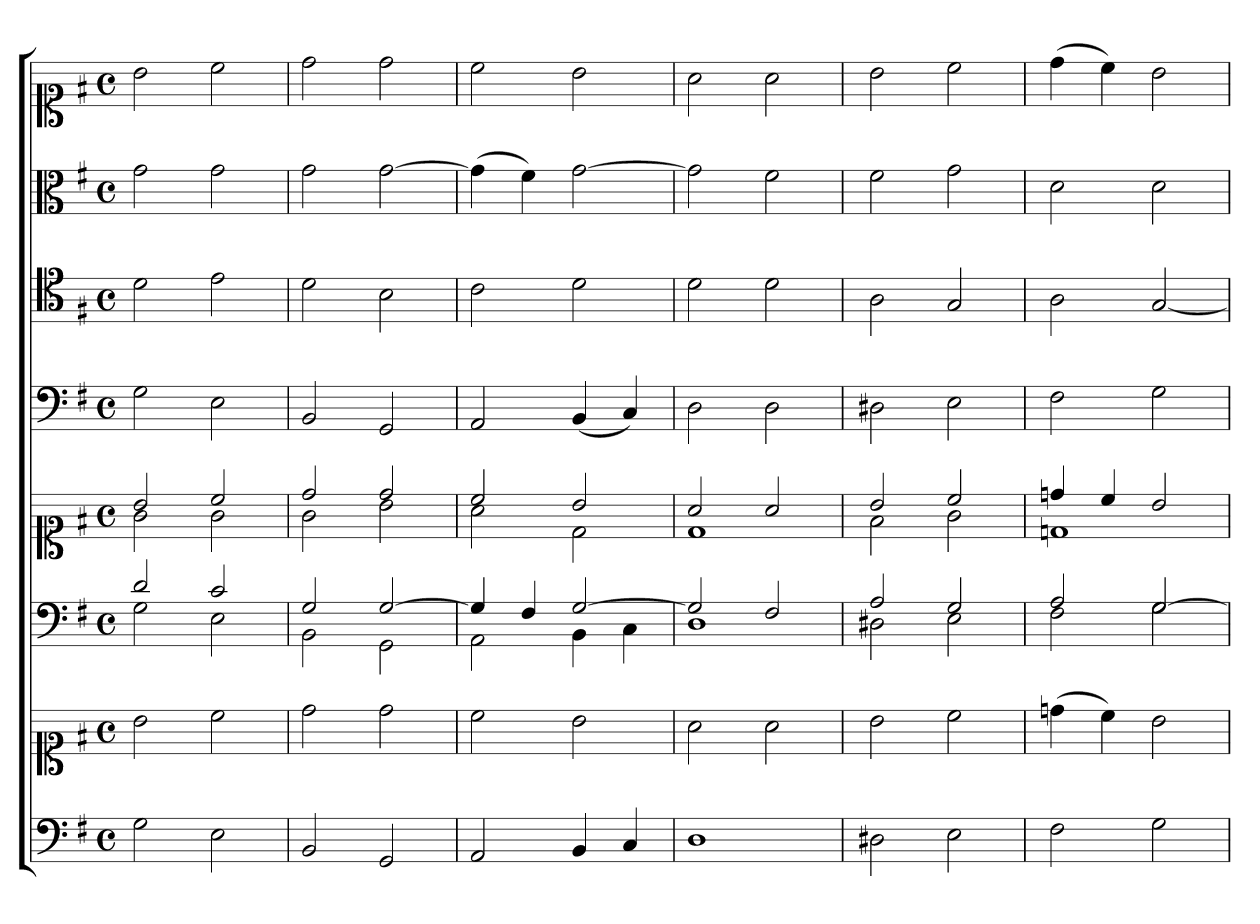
**kern	**kern	**kern	**kern	**kern	**kern	**kern	**kern
*part6	*part6	*part5	*part5	*part4	*part3	*part2	*part1
*staff8	*staff7	*staff6	*staff5	*staff4	*staff3	*staff2	*staff1
*clefF4	*clefC1	*clefF4	*clefC1	*clefF4	*clefC4	*clefC3	*clefC1
*k[f#]	*k[f#]	*k[f#]	*k[f#]	*k[f#]	*k[f#]	*k[f#]	*k[f#]
*G:	*G:	*G:	*G:	*G:	*G:	*G:	*G:
*M4/4	*M4/4	*M4/4	*M4/4	*M4/4	*M4/4	*M4/4	*M4/4
*met(c)	*met(c)	*met(c)	*met(c)	*met(c)	*met(c)	*met(c)	*met(c)
*MM180	*MM180	*MM180	*MM180	*MM180	*MM180	*MM180	*MM180
=1	=1	=1	=1	=1	=1	=1	=1
*	*	*^	*^	*	*	*	*
2G	2b	2d	2G	2b	2g	2G	2d	2g	2b
2E	2cc	2c	2E	2cc	2g	2E	2e	2g	2cc
=2	=2	=2	=2	=2	=2	=2	=2	=2	=2
2BB	2dd	2G	2BB	2dd	2g	2BB	2d	2g	2dd
2GG	2dd	[2G	2GG	2dd	2b	2GG	2B	[2g	2dd
=3	=3	=3	=3	=3	=3	=3	=3	=3	=3
2AA	2cc	4G]	2AA	2cc	2a	2AA	2c	(4g]	2cc
.	.	4F#	.	.	.	.	.	4f#)	.
4BB	2b	[2G	4BB	2b	2d	(4BB	2d	[2g	2b
4C	.	.	4C	.	.	4C)	.	.	.
=4	=4	=4	=4	=4	=4	=4	=4	=4	=4
1D	2a	2G]	1D	2a	1d	2D	2d	2g]	2a
.	2a	2F#	.	2a	.	2D	2d	2f#	2a
=5	=5	=5	=5	=5	=5	=5	=5	=5	=5
2D#X	2b	2A	2D#X	2b	2f#	2D#X	2A	2f#	2b
2E	2cc	2G	2E	2cc	2g	2E	2G	2g	2cc
=6	=6	=6	=6	=6	=6	=6	=6	=6	=6
2F#	(4ddn	2A	2F#	4ddn	1dn	2F#	2A	2d	(4dd
.	4cc)	.	.	4cc	.	.	.	.	4cc)
2G	2b	[2G	2G	2b	.	2G	[2G	2d	2b
*	*	*v	*v	*	*	*	*	*	*
*	*	*	*v	*v	*	*	*	*
=	=	=	=	=	=	=	=
*-	*-	*-	*-	*-	*-	*-	*-
